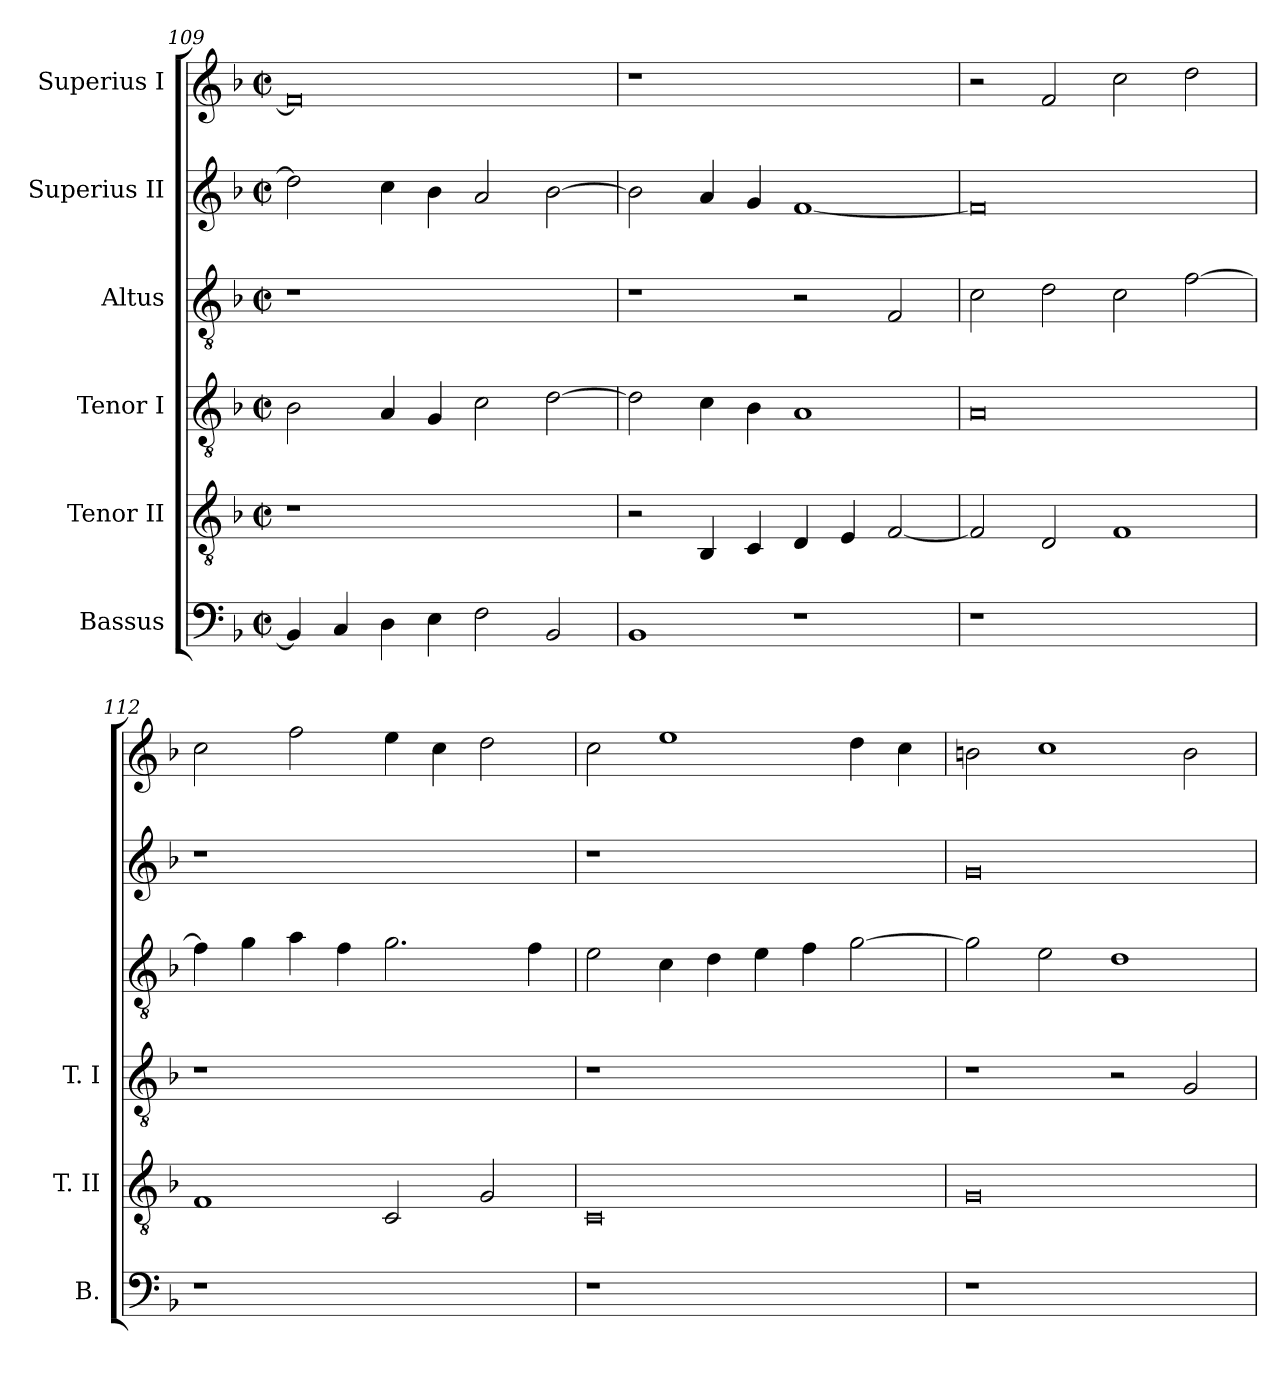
**kern	**kern	**kern	**kern	**kern	**kern
*part6	*part5	*part4	*part3	*part2	*part1
*staff6	*staff5	*staff4	*staff3	*staff2	*staff1
*I"Bassus	*I"Tenor II	*I"Tenor I	*I"Altus	*I"Superius II	*I"Superius I
*I'B.	*I'T. II	*I'T. I	*	*	*
*clefF4	*clefGv2	*clefGv2	*clefGv2	*clefG2	*clefG2
*	*ITrd7c12	*ITrd7c12	*ITrd7c12	*	*
*k[b-]	*k[b-]	*k[b-]	*k[b-]	*k[b-]	*k[b-]
*F:	*F:	*F:	*F:	*F:	*F:
*M2/2	*M2/2	*M2/2	*M2/2	*M2/2	*M2/2
*met(c|)	*met(c|)	*met(c|)	*met(c|)	*met(c|)	*met(c|)
=109	=109	=109	=109	=109	=109
!	!LO:N:vis=1	!	!LO:N:vis=1	!	!
4BB-i/]	1r	2BB-i\	1r	2ddi\]	0fi]
4Ci/	.	.	.	.	.
4Di\	.	4AAi/	.	4cci\	.
4Ei\	.	4GGi/	.	4b-i\	.
2Fi\	1ryy	2Ci\	1ryy	2ai/	.
2BB-i/	.	[>2Di\	.	[>2b-i\	.
=110	=110	=110	=110	=110	=110
!	!	!	!	!	!LO:N:vis=1
1BB-i	2r	2Di\]	1r	2b-i\]	1r
.	4BBB-i/	4Ci\	.	4ai/	.
.	4CCi/	4BB-i\	.	4gi/	.
1r	4DDi/	1AAi	2r	[<1fi	1ryy
.	4EEi/	.	.	.	.
.	[<2FFi/	.	2FFi/	.	.
=111	=111	=111	=111	=111	=111
!LO:N:vis=1	!	!	!	!	!
1r	2FFi/]	0AAi	2Ci\	0fi]	2r
.	2DDi/	.	2Di\	.	2fi/
1ryy	1FFi	.	2Ci\	.	2cci\
.	.	.	[>2Fi\	.	2ddi\
!!LO:LB:g=z
=112	=112	=112	=112	=112	=112
!LO:N:vis=1	!	!LO:N:vis=1	!	!LO:N:vis=1	!
1r	1FFi	1r	4Fi\]	1r	2cci\
.	.	.	4Gi\	.	.
.	.	.	4Ai\	.	2ffi\
.	.	.	4Fi\	.	.
1ryy	2CCi/	1ryy	2.Gi\	1ryy	4eei\
.	.	.	.	.	4cci\
.	2GGi/	.	.	.	2ddi\
.	.	.	4Fi\	.	.
=113	=113	=113	=113	=113	=113
!LO:N:vis=1	!	!LO:N:vis=1	!	!LO:N:vis=1	!
1r	0CCi	1r	2Ei\	1r	2cci\
.	.	.	4Ci\	.	1eei
.	.	.	4Di\	.	.
1ryy	.	1ryy	4Ei\	1ryy	.
.	.	.	4Fi\	.	.
.	.	.	[>2Gi\	.	4ddi\
.	.	.	.	.	4cci\
=114	=114	=114	=114	=114	=114
!LO:N:vis=1	!	!	!	!	!
1r	0GGi	1r	2Gi\]	0gi	2bni\
.	.	.	2Ei\	.	1cci
1ryy	.	2r	1Di	.	.
.	.	2GGi/	.	.	2bi\
=	=	=	=	=	=
*-	*-	*-	*-	*-	*-
